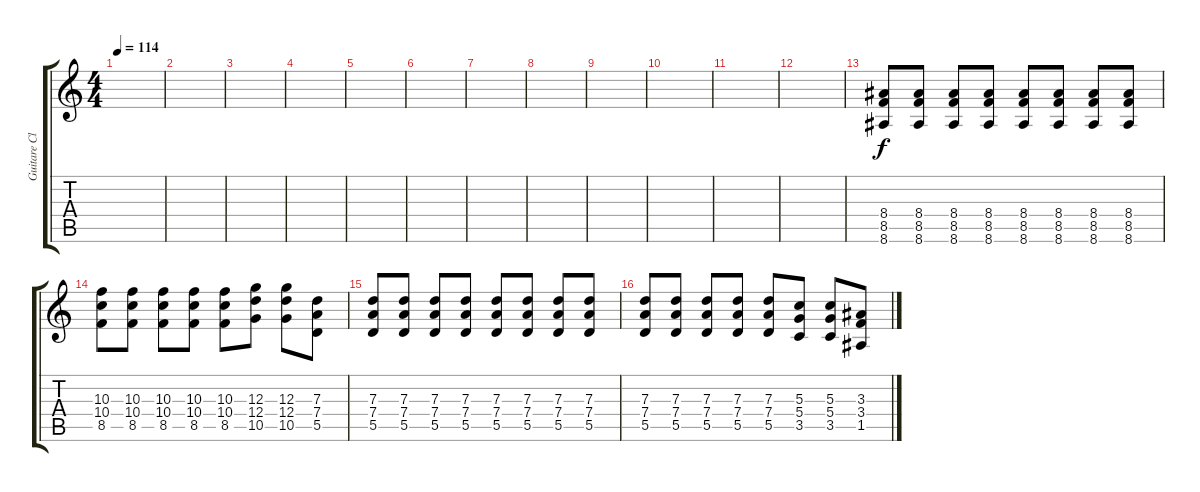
\track ("Guitare Clean" "Guitare Cl") {instrument acousticguitarnylon}
\staff {score tabs}
\tuning (E4 B3 G3 D3 A2 D2) {hide}
\ts (4 4)
\tempo 114
\clef g2
\ks c
|
|
|
|
|
|
|
|
|
|
|
|
(8.4 8.5 8.6).8 (8.4 8.5 8.6).8 (8.4 8.5 8.6).8 (8.4 8.5 8.6).8 (8.4 8.5 8.6).8 (8.4 8.5 8.6).8 (8.4 8.5 8.6).8 (8.4 8.5 8.6).8 |
(10.3 10.4 8.5).8 (10.3 10.4 8.5).8 (10.3 10.4 8.5).8 (10.3 10.4 8.5).8 (10.3 10.4 8.5).8 (12.3 12.4 10.5).8 (12.3 12.4 10.5).8 (7.3 7.4 5.5).8 |
(7.3 7.4 5.5).8 (7.3 7.4 5.5).8 (7.3 7.4 5.5).8 (7.3 7.4 5.5).8 (7.3 7.4 5.5).8 (7.3 7.4 5.5).8 (7.3 7.4 5.5).8 (7.3 7.4 5.5).8 |
(7.3 7.4 5.5).8 (7.3 7.4 5.5).8 (7.3 7.4 5.5).8 (7.3 7.4 5.5).8 (7.3 7.4 5.5).8 (5.3 5.4 3.5).8 (5.3 5.4 3.5).8 (3.3 3.4 1.5).8
